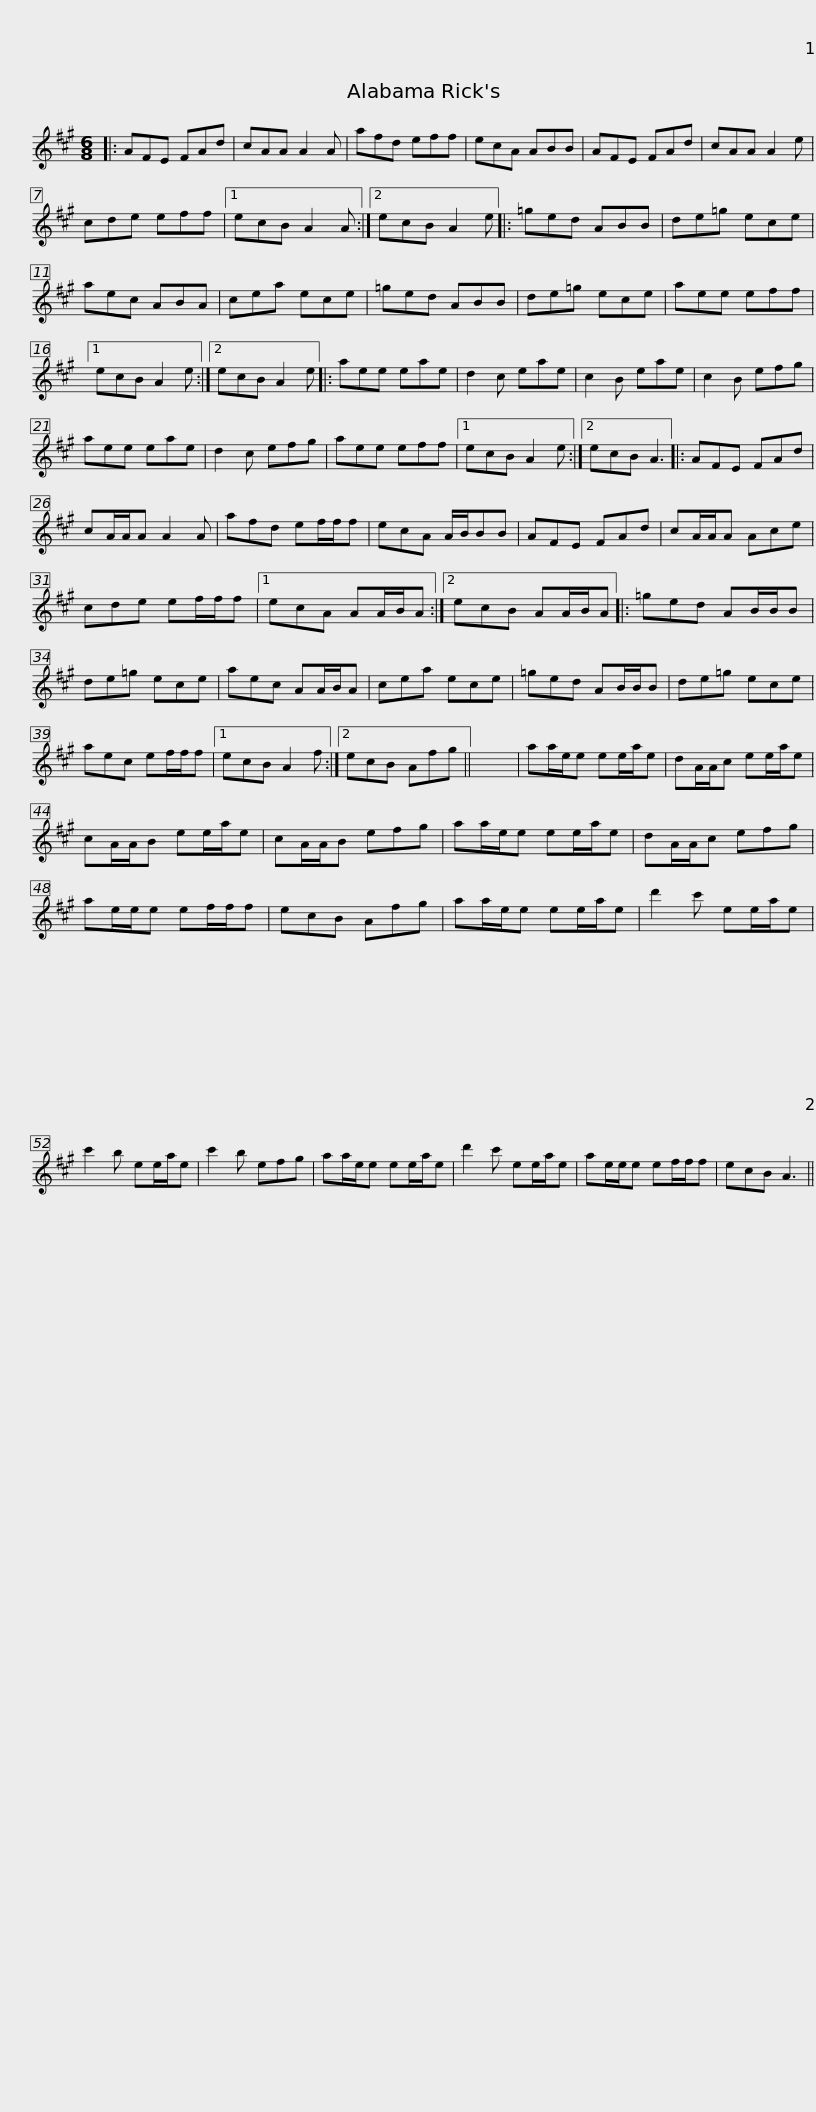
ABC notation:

X:1
L:1/8
M:6/8
I:linebreak $
K:A
V:1 treble
V:1
|: AFE FAd | cAA A2 A | afd eff | ecA ABB | AFE FAd | %5
 cAA A2 e | cde eff |1$ ecB A2 A :|2 ecB A2 e |: =ged ABB | %10
 de=g ece | aec ABA | cea ece | =ged ABB |$ de=g ece | %15
 aee eff |1 ecB A2 e :|2 ecB A2 e |: aee eae | d2 c eae | %20
 c2 B eae | c2 B efg |$ aee eae | d2 c efg | aee eff |1 %25
 ecB A2 e :|2 ecB A3 |: AFE FAd | cA/A/A A2 A |$ afd ef/f/f | %30
 ecA A/B/BB | AFE FAd | cA/A/A Ace | cde ef/f/f |1 ecA AA/B/A :|2$ %35
 ecB AA/B/A |: =ged AB/B/B | de=g ece | aec AA/B/A | cea ece | %40
 =ged AB/B/B |$ de=g ece | aec ef/f/f |1 ecB A2 f :|2 ecB Afg || %45
 x6 | aa/e/e ee/a/e | dA/A/c ee/a/e |$ cA/A/B ee/a/e | cA/A/B efg | %50
 aa/e/e ee/a/e | dA/A/c efg | ae/e/e ef/f/f | ecB Afg |$ aa/e/e ee/a/e | %55
 d'2 c' ee/a/e | c'2 b ee/a/e | c'2 b efg | aa/e/e ee/a/e | d'2 c' ee/a/e |$ %60
 ae/e/e ef/f/f | ecB A3 || %62
